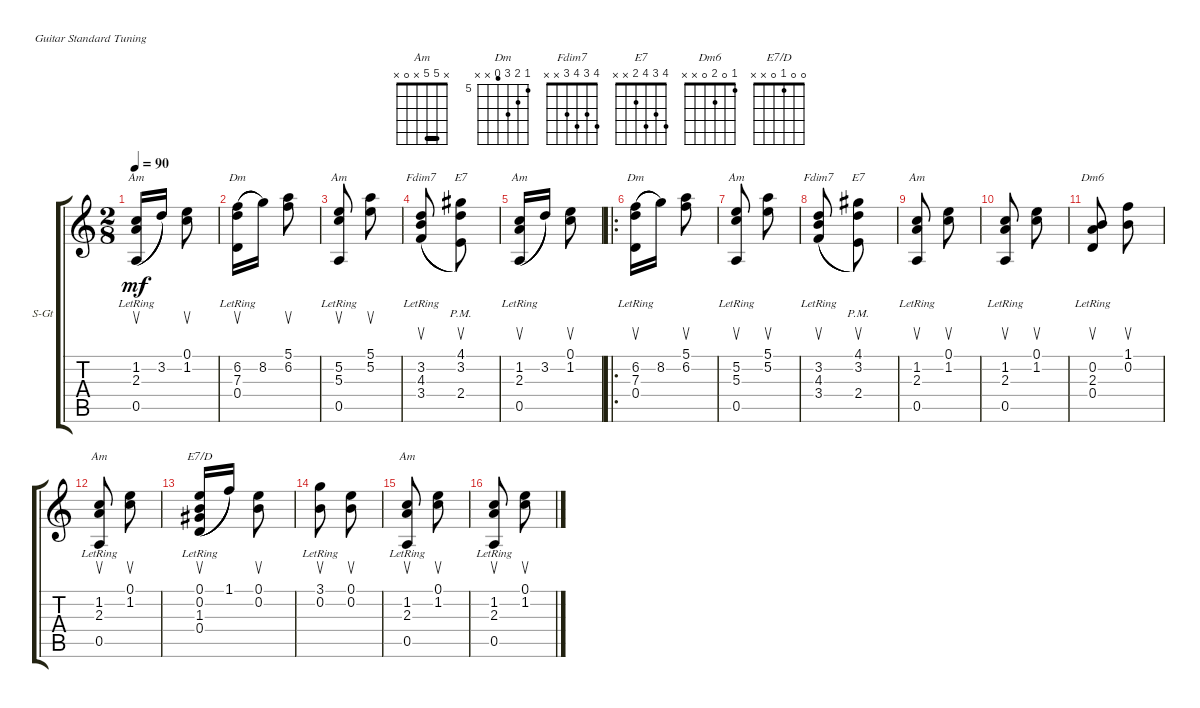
\defaultSystemsLayout 4
\bracketExtendMode groupsimilarinstruments
\firstSystemTrackNameOrientation horizontal
\otherSystemsTrackNameOrientation horizontal
\track ("Steel Guitar" "S-Gt") {instrument acousticguitarsteel}
\staff {score tabs}
\tuning (E4 B3 G3 D3 A2 E2)
\chord ("Am" 0 1 2 2 0 x)
\chord ("Dm" 5 6 7 4 x x) {firstfret 5}
\chord ("Am" x 5 5 x 0 x) {barre 5}
\chord ("Fdim7" 4 3 4 3 x x)
\chord ("E7" 4 3 4 2 x x)
\chord ("Dm6" 1 0 2 0 x x)
\chord ("E7/D" 0 0 1 0 x x)
\ts (2 8)
\tempo 90
\clef g2
\scale
1.34678
\ks c
(0.5{lr} 2.3{lr} 1.2{lr}).16{su ch "Am" dy mf legatoorigin instrument acousticguitarsteel} 3.2.16 (0.1 1.2).8{su} |
\scale
0.930643 (0.4{lr} 7.3{lr} 6.2{lr}).16{su ch "Dm" legatoorigin} 8.2.16 (6.2 5.1).8{su} |
\scale
0.930643 (0.5{lr} 5.3{lr} 5.2{lr}).8{su ch "Am"} (5.2 5.1).8{su} |
\scale
0.930643 (3.4{lr} 4.3{lr} 3.2{lr}).8{su ch "Fdim7" legatoorigin} (3.2 4.1 2.4{pm}).8{su ch "E7"} |
\scale
0.930643 (0.5{lr} 2.3{lr} 1.2{lr}).16{su ch "Am" legatoorigin} 3.2.16 (0.1 1.2).8{su} |
\ro
\scale
0.930643 (0.4{lr} 7.3{lr} 6.2{lr}).16{su ch "Dm" legatoorigin} 8.2.16 (6.2 5.1).8{su} |
\scale
1.19546 (0.5{lr} 5.3{lr} 5.2{lr}).8{su ch "Am"} (5.2 5.1).8{su} |
\scale
0.960908 (3.4{lr} 4.3{lr} 3.2{lr}).8{su ch "Fdim7" legatoorigin} (3.2 4.1 2.4{pm}).8{su ch "E7"} |
\scale
0.960908 (0.5{lr} 2.3{lr} 1.2{lr}).8{su ch "Am"} (0.1 1.2).8{su} |
\scale
0.960908 (0.5{lr} 2.3{lr} 1.2{lr}).8{su} (0.1 1.2).8{su} |
\scale
0.960908 (0.4{lr} 2.3{lr} 0.2{lr}).8{su ch "Dm6"} (0.2 1.1).8{su} |
\scale
0.960908 (0.5{lr} 2.3{lr} 1.2{lr}).8{su ch "Am"} (0.1 1.2).8{su} |
\scale
1.19546 (0.4{lr} 1.3{lr} 0.2{lr} 0.1{lr}).16{su ch "E7/D" legatoorigin} 1.1.16 (0.2 0.1).8{su} |
\scale
0.960908 (3.1{lr} 0.2{lr}).8{su} (0.2 0.1).8{su} |
\scale
0.960908 (0.5{lr} 2.3{lr} 1.2{lr}).8{su ch "Am"} (0.1 1.2).8{su} |
\scale
0.960908 (0.5{lr} 2.3{lr} 1.2{lr}).8{su} (0.1 1.2).8{su}
